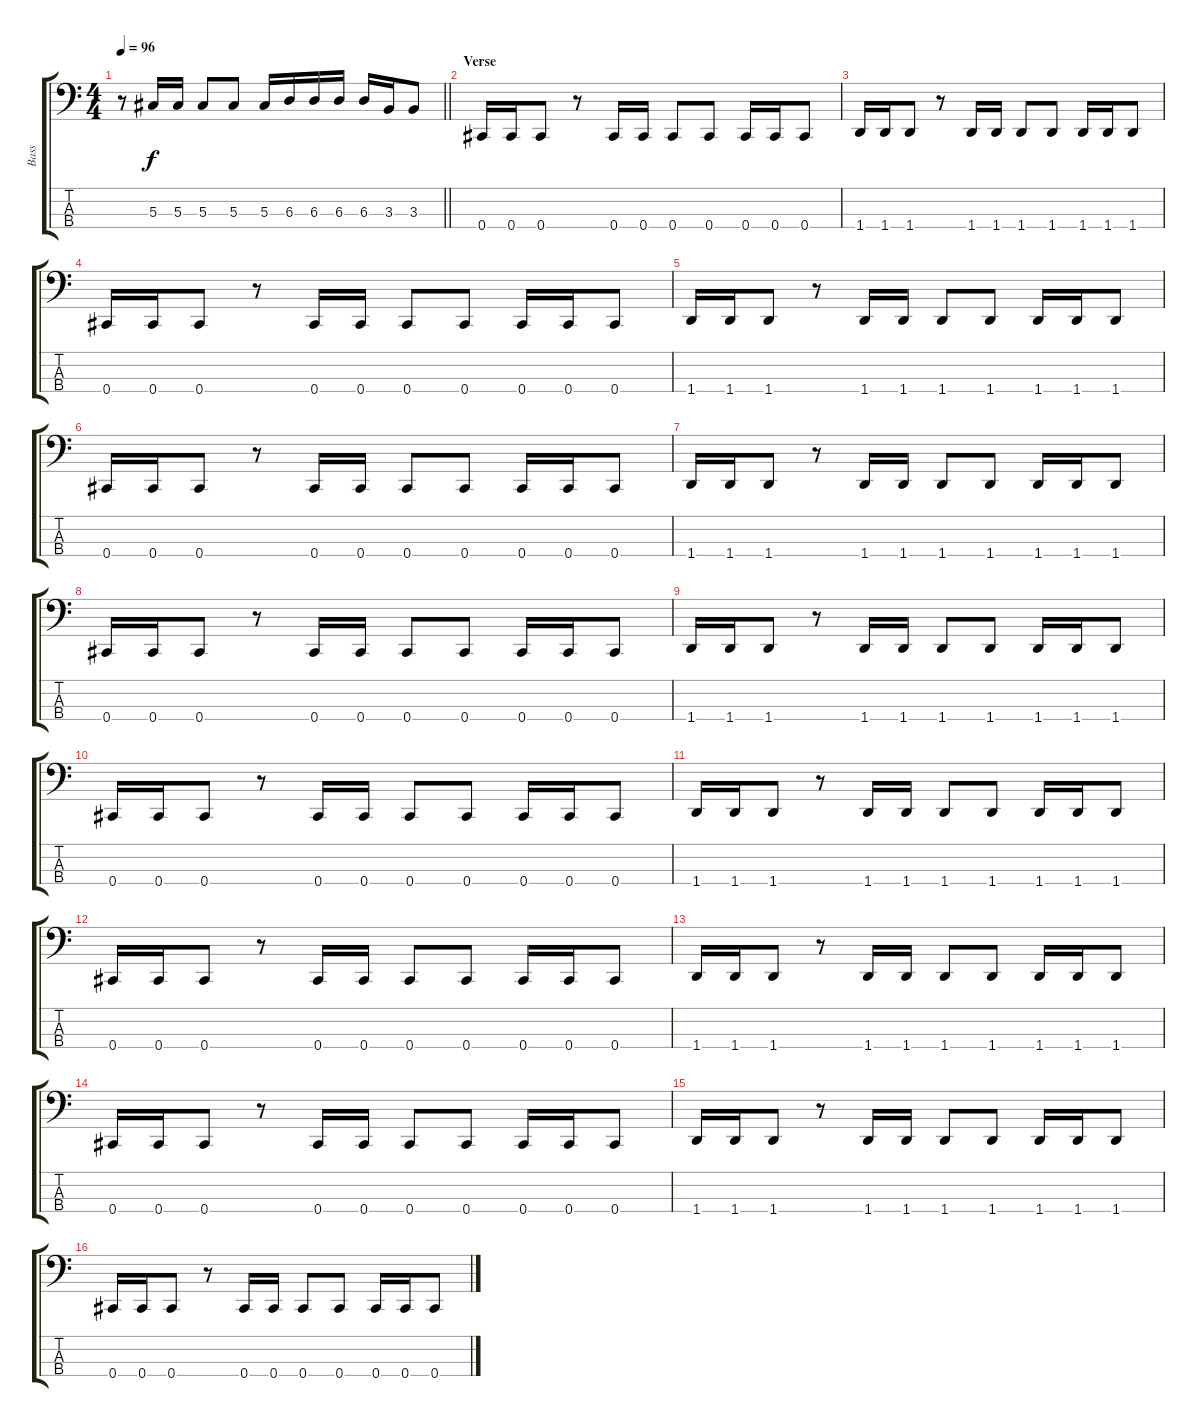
\track ("Bass" "Bass") {instrument electricbassfinger}
\staff {score tabs}
\tuning (Gb2 Db2 Ab1 Db1) {hide}
\ts (4 4)
\tempo 96
\clef f4
\barLineRight lightlight
\ks c
r.8{dy f} 5.3.16 5.3.16 5.3.8 5.3.8 5.3.16 6.3.16 6.3.16 6.3.16 6.3.16 3.3.16 3.3.8 |
\section ("" "Verse")
0.4.16 0.4.16 0.4.8 r.8 0.4.16 0.4.16 0.4.8 0.4.8 0.4.16 0.4.16 0.4.8 |
1.4.16 1.4.16 1.4.8 r.8 1.4.16 1.4.16 1.4.8 1.4.8 1.4.16 1.4.16 1.4.8 |
0.4.16 0.4.16 0.4.8 r.8 0.4.16 0.4.16 0.4.8 0.4.8 0.4.16 0.4.16 0.4.8 |
1.4.16 1.4.16 1.4.8 r.8 1.4.16 1.4.16 1.4.8 1.4.8 1.4.16 1.4.16 1.4.8 |
0.4.16 0.4.16 0.4.8 r.8 0.4.16 0.4.16 0.4.8 0.4.8 0.4.16 0.4.16 0.4.8 |
1.4.16 1.4.16 1.4.8 r.8 1.4.16 1.4.16 1.4.8 1.4.8 1.4.16 1.4.16 1.4.8 |
0.4.16 0.4.16 0.4.8 r.8 0.4.16 0.4.16 0.4.8 0.4.8 0.4.16 0.4.16 0.4.8 |
1.4.16 1.4.16 1.4.8 r.8 1.4.16 1.4.16 1.4.8 1.4.8 1.4.16 1.4.16 1.4.8 |
0.4.16 0.4.16 0.4.8 r.8 0.4.16 0.4.16 0.4.8 0.4.8 0.4.16 0.4.16 0.4.8 |
1.4.16 1.4.16 1.4.8 r.8 1.4.16 1.4.16 1.4.8 1.4.8 1.4.16 1.4.16 1.4.8 |
0.4.16 0.4.16 0.4.8 r.8 0.4.16 0.4.16 0.4.8 0.4.8 0.4.16 0.4.16 0.4.8 |
1.4.16 1.4.16 1.4.8 r.8 1.4.16 1.4.16 1.4.8 1.4.8 1.4.16 1.4.16 1.4.8 |
0.4.16 0.4.16 0.4.8 r.8 0.4.16 0.4.16 0.4.8 0.4.8 0.4.16 0.4.16 0.4.8 |
1.4.16 1.4.16 1.4.8 r.8 1.4.16 1.4.16 1.4.8 1.4.8 1.4.16 1.4.16 1.4.8 |
0.4.16 0.4.16 0.4.8 r.8 0.4.16 0.4.16 0.4.8 0.4.8 0.4.16 0.4.16 0.4.8
